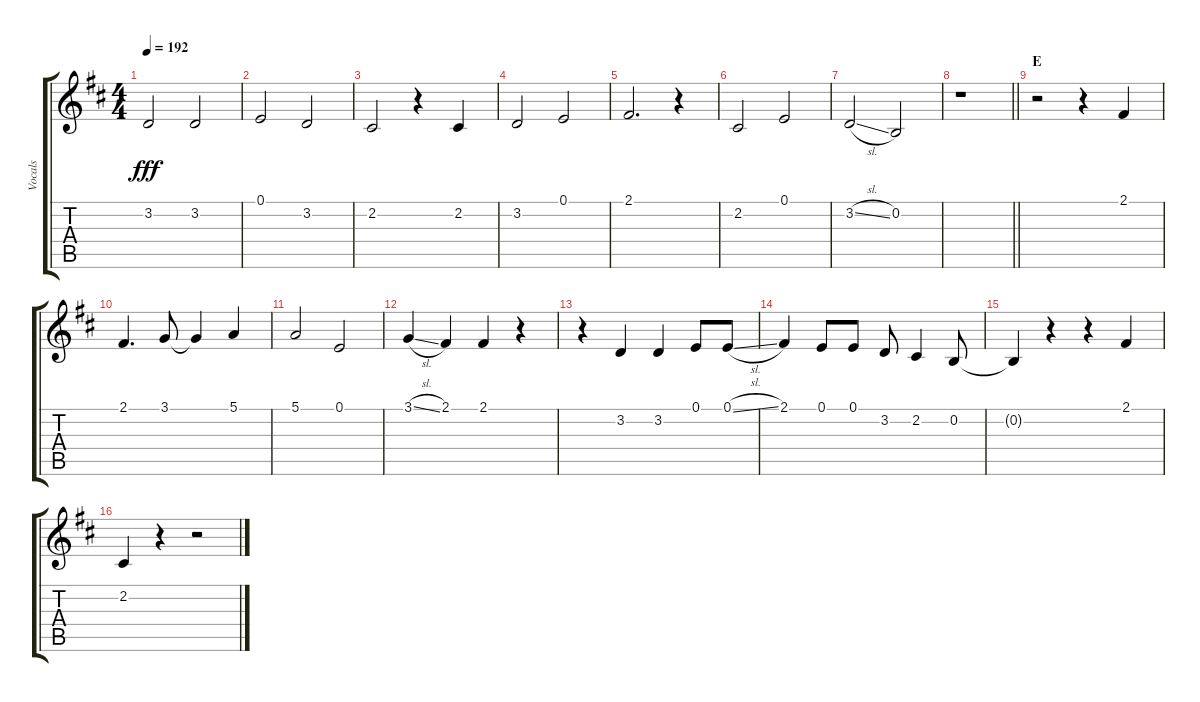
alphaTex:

\track ("Vocals" "Vocals") {instrument voiceoohs}
\staff {score tabs}
\tuning (E4 B3 G3 D3 A2 E2) {hide}
\ts (4 4)
\tempo 192
\clef g2
\ks d
3.2.2{dy fff} 3.2.2 |
0.1.2 3.2.2 |
2.2.2 r.4 2.2.4 |
3.2.2 0.1.2 |
2.1.2{d} r.4 |
2.2.2 0.1.2 |
3.2{sl}.2 0.2.2 |
\barLineRight lightlight
r.1 |
\section ("" "E")
r.2 r.4 2.1.4 |
2.1.4{d} 3.1.8 3.1{t}.4 5.1.4 |
5.1.2 0.1.2 |
3.1{sl}.4 2.1.4 2.1.4 r.4 |
r.4 3.2.4 3.2.4 0.1.8 0.1{sl}.8 |
2.1.4 0.1.8 0.1.8 3.2.8 2.2.4 0.2.8 |
0.2{t}.4 r.4 r.4 2.1.4 |
2.2.4 r.4 r.2
